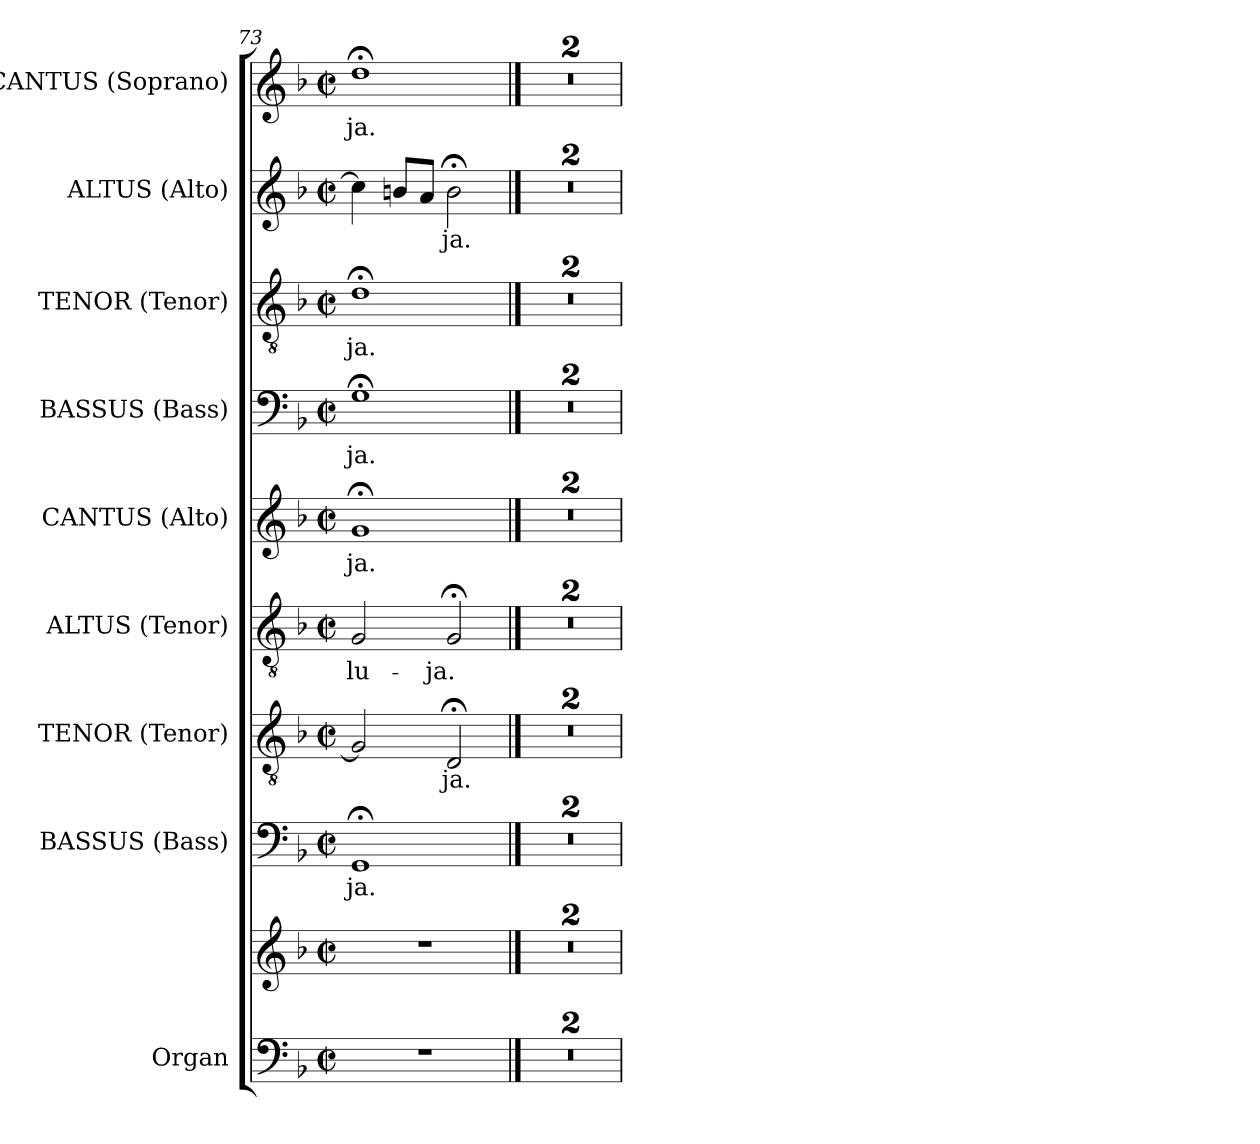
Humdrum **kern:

**kern	**kern	**kern	**text	**kern	**text	**kern	**text	**kern	**text	**kern	**text	**kern	**text	**kern	**text	**kern	**text
*part9	*part9	*part8	*part8	*part7	*part7	*part6	*part6	*part5	*part5	*part4	*part4	*part3	*part3	*part2	*part2	*part1	*part1
*staff10	*staff9	*staff8	*staff8	*staff7	*staff7	*staff6	*staff6	*staff5	*staff5	*staff4	*staff4	*staff3	*staff3	*staff2	*staff2	*staff1	*staff1
*I"Organ	*	*I"BASSUS (Bass)	*	*I"TENOR (Tenor)	*	*I"ALTUS (Tenor)	*	*I"CANTUS (Alto)	*	*I"BASSUS (Bass)	*	*I"TENOR (Tenor)	*	*I"ALTUS (Alto)	*	*I"CANTUS (Soprano)	*
*	*	*	*	*	*	*	*	*	*	*	*	*	*	*	*	*I'Pno	*
*clefF4	*clefG2	*clefF4	*	*clefGv2	*	*clefGv2	*	*clefG2	*	*clefF4	*	*clefGv2	*	*clefG2	*	*clefG2	*
*k[b-]	*k[b-]	*k[b-]	*	*k[b-]	*	*k[b-]	*	*k[b-]	*	*k[b-]	*	*k[b-]	*	*k[b-]	*	*k[b-]	*
*F:	*F:	*F:	*	*F:	*	*F:	*	*F:	*	*F:	*	*F:	*	*F:	*	*F:	*
*M2/2	*M2/2	*M2/2	*	*M2/2	*	*M2/2	*	*M2/2	*	*M2/2	*	*M2/2	*	*M2/2	*	*M2/2	*
*met(c|)	*met(c|)	*met(c|)	*	*met(c|)	*	*met(c|)	*	*met(c|)	*	*met(c|)	*	*met(c|)	*	*met(c|)	*	*met(c|)	*
=73	=73	=73	=73	=73	=73	=73	=73	=73	=73	=73	=73	=73	=73	=73	=73	=73	=73
1r	1r	1GG;<	-ja.	2G/]	.	2G/	-lu-	1g;<	-ja.	1G;<	-ja.	1d;<	-ja.	4cc\]	.	1dd;<	-ja.
.	.	.	.	.	.	.	.	.	.	.	.	.	.	8bn/L	.	.	.
.	.	.	.	.	.	.	.	.	.	.	.	.	.	8a/J	.	.	.
.	.	.	.	2D;</	-ja.	2G;</	-ja.	.	.	.	.	.	.	2b;<\	-ja.	.	.
!!LO:PB:g=z
==74	==74	==74	==74	==74	==74	==74	==74	==74	==74	==74	==74	==74	==74	==74	==74	==74	==74
1r	1r	1r	.	1r	.	1r	.	1r	.	1r	.	1r	.	1r	.	1r	.
=75	=75	=75	=75	=75	=75	=75	=75	=75	=75	=75	=75	=75	=75	=75	=75	=75	=75
1r	1r	1r	.	1r	.	1r	.	1r	.	1r	.	1r	.	1r	.	1r	.
=	=	=	=	=	=	=	=	=	=	=	=	=	=	=	=	=	=
*-	*-	*-	*-	*-	*-	*-	*-	*-	*-	*-	*-	*-	*-	*-	*-	*-	*-
